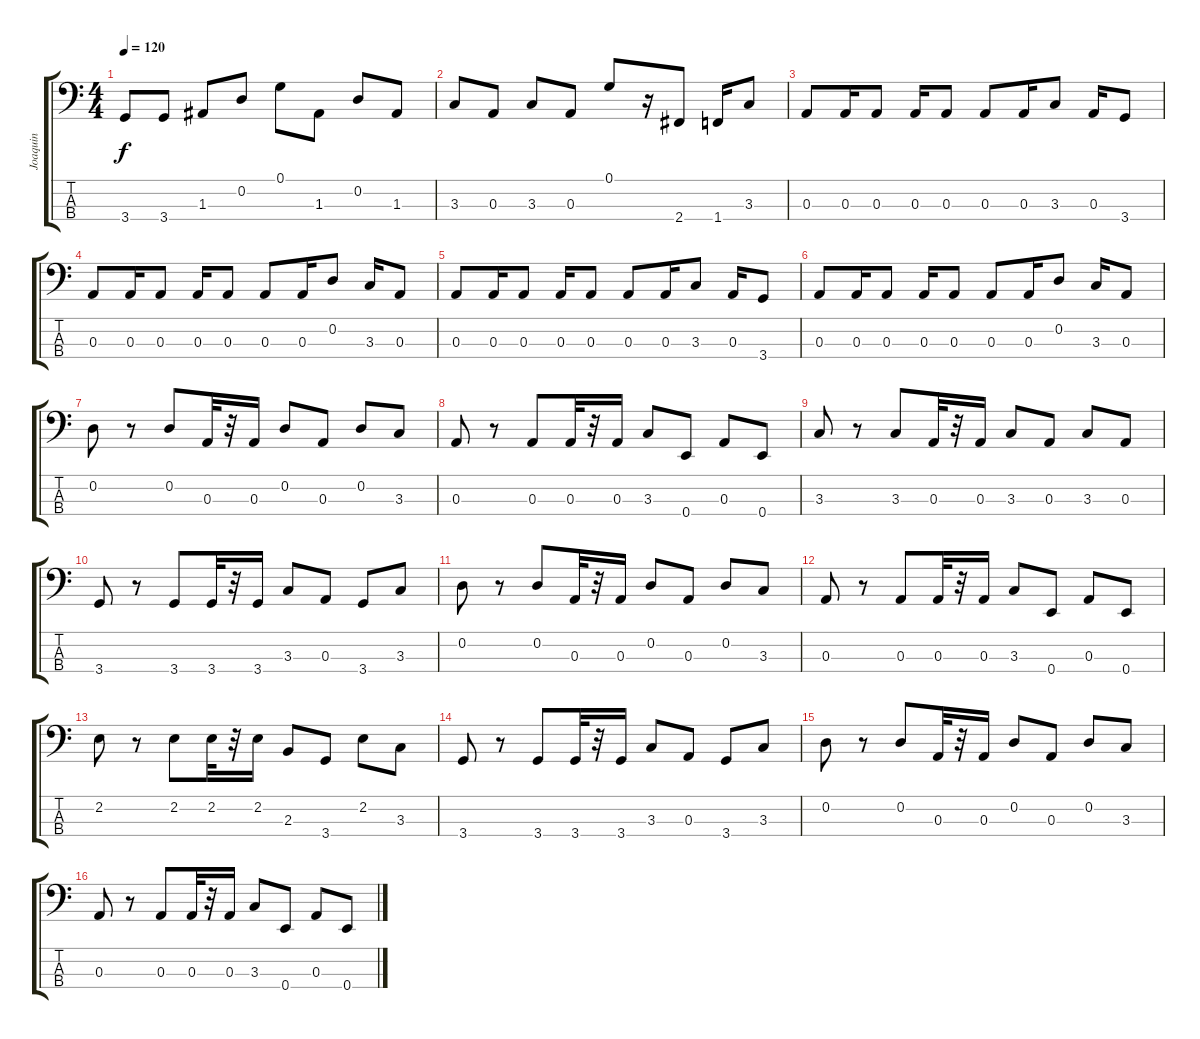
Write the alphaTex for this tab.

\track ("Joaquin" "Joaquin") {instrument electricbassfinger}
\staff {score tabs}
\tuning (G2 D2 A1 E1) {hide}
\ts (4 4)
\tempo 120
\clef f4
\ks c
3.4.8{dy f} 3.4.8 1.3.8 0.2.8 0.1.8 1.3.8 0.2.8 1.3.8 |
3.3.8 0.3.8 3.3.8 0.3.8 0.1.8 r.16 2.4.8 1.4.16 3.3.8 |
0.3.8 0.3.16 0.3.8 0.3.16 0.3.8 0.3.8 0.3.16 3.3.8 0.3.16 3.4.8 |
0.3.8 0.3.16 0.3.8 0.3.16 0.3.8 0.3.8 0.3.16 0.2.8 3.3.16 0.3.8 |
0.3.8 0.3.16 0.3.8 0.3.16 0.3.8 0.3.8 0.3.16 3.3.8 0.3.16 3.4.8 |
0.3.8 0.3.16 0.3.8 0.3.16 0.3.8 0.3.8 0.3.16 0.2.8 3.3.16 0.3.8 |
0.2.8 r.8 0.2.8 0.3.32 r.32 0.3.16 0.2.8 0.3.8 0.2.8 3.3.8 |
0.3.8 r.8 0.3.8 0.3.32 r.32 0.3.16 3.3.8 0.4.8 0.3.8 0.4.8 |
3.3.8 r.8 3.3.8 0.3.32 r.32 0.3.16 3.3.8 0.3.8 3.3.8 0.3.8 |
3.4.8 r.8 3.4.8 3.4.32 r.32 3.4.16 3.3.8 0.3.8 3.4.8 3.3.8 |
0.2.8 r.8 0.2.8 0.3.32 r.32 0.3.16 0.2.8 0.3.8 0.2.8 3.3.8 |
0.3.8 r.8 0.3.8 0.3.32 r.32 0.3.16 3.3.8 0.4.8 0.3.8 0.4.8 |
2.2.8 r.8 2.2.8 2.2.32 r.32 2.2.16 2.3.8 3.4.8 2.2.8 3.3.8 |
3.4.8 r.8 3.4.8 3.4.32 r.32 3.4.16 3.3.8 0.3.8 3.4.8 3.3.8 |
0.2.8 r.8 0.2.8 0.3.32 r.32 0.3.16 0.2.8 0.3.8 0.2.8 3.3.8 |
0.3.8 r.8 0.3.8 0.3.32 r.32 0.3.16 3.3.8 0.4.8 0.3.8 0.4.8
